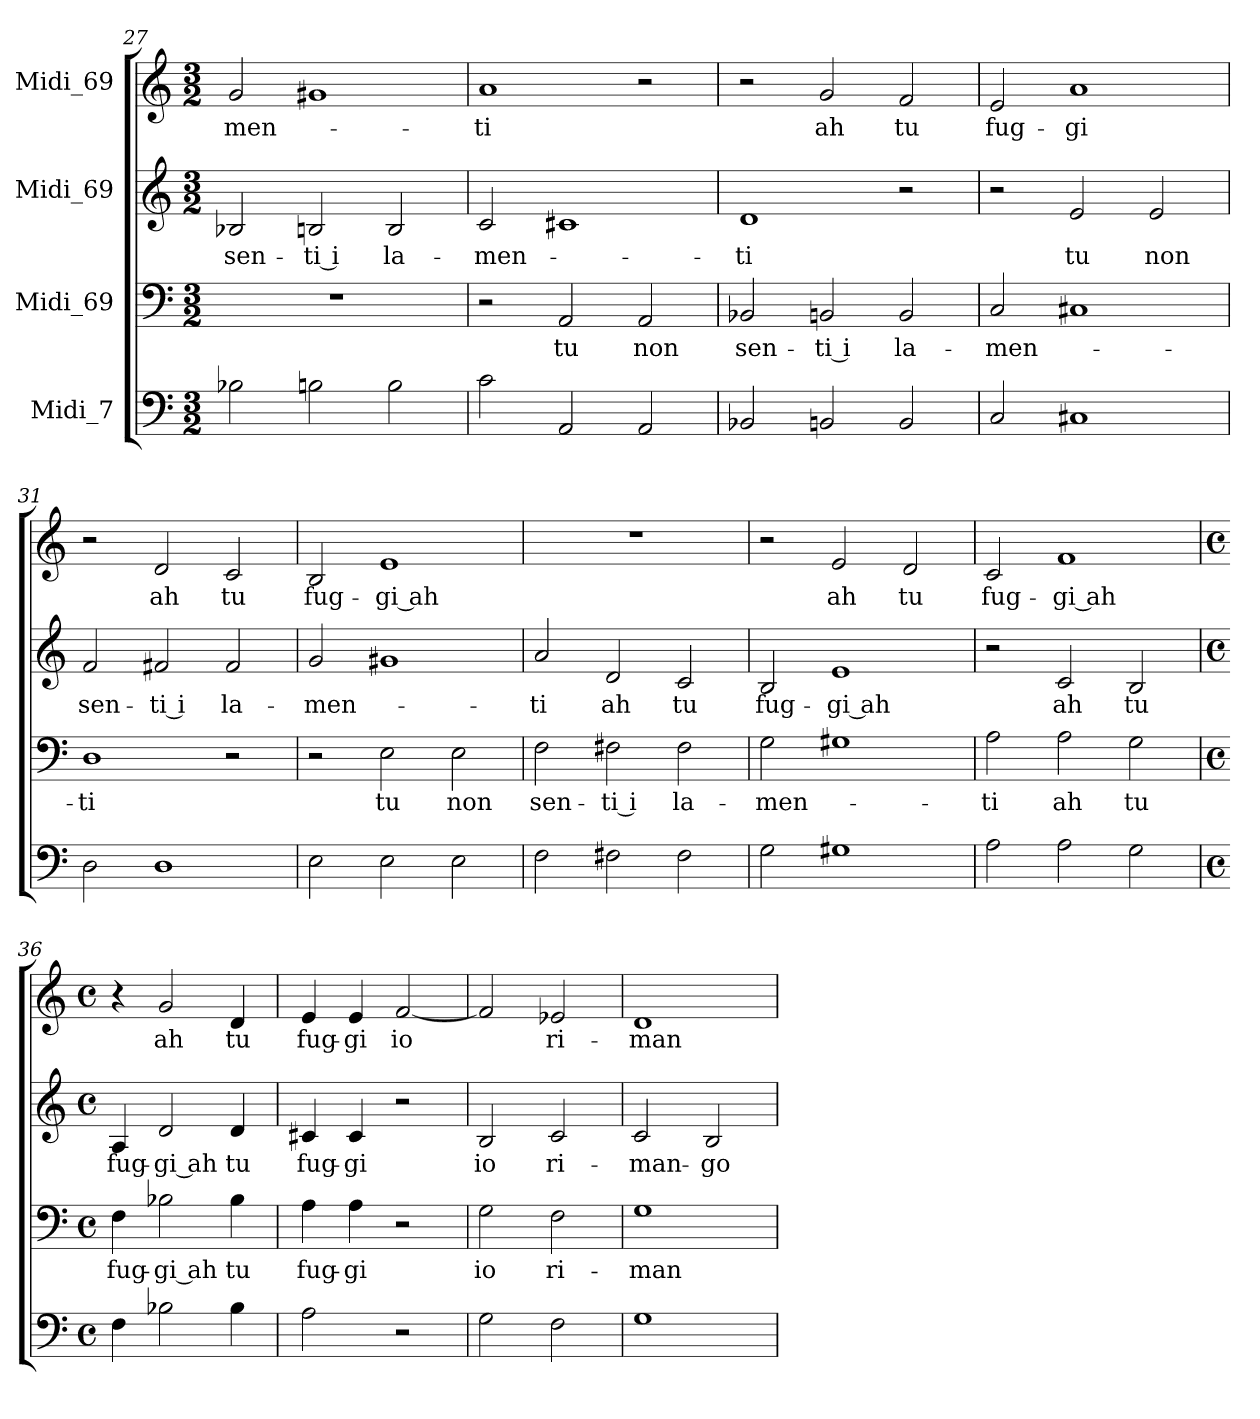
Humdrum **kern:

**kern	**kern	**text	**kern	**text	**kern	**text
*part4	*part3	*part3	*part2	*part2	*part1	*part1
*staff4	*staff3	*staff3	*staff2	*staff2	*staff1	*staff1
*I"Midi_7	*I"Midi_69	*	*I"Midi_69	*	*I"Midi_69	*
*clefF4	*clefF4	*	*clefG2	*	*clefG2	*
*k[]	*k[]	*	*k[]	*	*k[]	*
*C:	*C:	*	*C:	*	*C:	*
*M3/2	*M3/2	*	*M3/2	*	*M3/2	*
=27	=27	=27	=27	=27	=27	=27
!	!LO:N:vis=1	!	!	!LO:LY:b	!	!LO:LY:b
2B-X	1.r	.	2B-X	sen-	2g	-men-
!	!	!	!	!LO:LY:b	!	!
2Bn	.	.	2Bn	-ti i	1g#X	.
!	!	!	!	!LO:LY:b	!	!
2B	.	.	2B	la-	.	.
!!LO:LB:g=z
=28	=28	=28	=28	=28	=28	=28
!	!	!	!	!LO:LY:b	!	!LO:LY:b
2c	2r	.	2c	-men-	1a	-ti
!	!	!LO:LY:b	!	!	!	!
2AA	2AA	tu	1c#X	.	.	.
!	!	!LO:LY:b	!	!	!	!
2AA	2AA	non	.	.	2r	.
=29	=29	=29	=29	=29	=29	=29
!	!	!LO:LY:b	!	!LO:LY:b	!	!
2BB-X	2BB-X	sen-	1d	-ti	2r	.
!	!	!LO:LY:b	!	!	!	!LO:LY:b
2BBn	2BBn	-ti i	.	.	2g	ah
!	!	!LO:LY:b	!	!	!	!LO:LY:b
2BB	2BB	la-	2r	.	2f	tu
=30	=30	=30	=30	=30	=30	=30
!	!	!LO:LY:b	!	!	!	!LO:LY:b
2C	2C	-men-	2r	.	2e	fug-
!	!	!	!	!LO:LY:b	!	!LO:LY:b
1C#X	1C#X	.	2e	tu	1a	-gi
!	!	!	!	!LO:LY:b	!	!
.	.	.	2e	non	.	.
=31	=31	=31	=31	=31	=31	=31
!	!	!LO:LY:b	!	!LO:LY:b	!	!
2D	1D	-ti	2f	sen-	2r	.
!	!	!	!	!LO:LY:b	!	!LO:LY:b
1D	.	.	2f#X	-ti i	2d	ah
!	!	!	!	!LO:LY:b	!	!LO:LY:b
.	2r	.	2f#	la-	2c	tu
=32	=32	=32	=32	=32	=32	=32
!	!	!	!	!LO:LY:b	!	!LO:LY:b
2E	2r	.	2g	-men-	2B	fug-
!	!	!LO:LY:b	!	!	!	!LO:LY:b
2E	2E	tu	1g#X	.	1e	-gi ah
!	!	!LO:LY:b	!	!	!	!
2E	2E	non	.	.	.	.
=33	=33	=33	=33	=33	=33	=33
!	!	!LO:LY:b	!	!LO:LY:b	!LO:N:vis=1	!
2F	2F	sen-	2a	-ti	1.r	.
!	!	!LO:LY:b	!	!LO:LY:b	!	!
2F#X	2F#X	-ti i	2d	ah	.	.
!	!	!LO:LY:b	!	!LO:LY:b	!	!
2F#	2F#	la-	2c	tu	.	.
!!LO:LB:g=z
=34	=34	=34	=34	=34	=34	=34
!	!	!LO:LY:b	!	!LO:LY:b	!	!
2G	2G	-men-	2B	fug-	2r	.
!	!	!	!	!LO:LY:b	!	!LO:LY:b
1G#X	1G#X	.	1e	-gi ah	2e	ah
!	!	!	!	!	!	!LO:LY:b
.	.	.	.	.	2d	tu
=35	=35	=35	=35	=35	=35	=35
!	!	!LO:LY:b	!	!	!	!LO:LY:b
2A	2A	-ti	2r	.	2c	fug-
!	!	!LO:LY:b	!	!LO:LY:b	!	!LO:LY:b
2A	2A	ah	2c	ah	1f	-gi ah
!	!	!LO:LY:b	!	!LO:LY:b	!	!
2G	2G	tu	2B	tu	.	.
=36	=36	=36	=36	=36	=36	=36
*M4/4	*M4/4	*	*M4/4	*	*M4/4	*
*met(c)	*met(c)	*	*met(c)	*	*met(c)	*
!	!	!LO:LY:b	!	!LO:LY:b	!	!
4F	4F	fug-	4A	fug-	4r	.
!	!	!LO:LY:b	!	!LO:LY:b	!	!LO:LY:b
2B-X	2B-X	-gi ah	2d	-gi ah	2g	ah
!	!	!LO:LY:b	!	!LO:LY:b	!	!LO:LY:b
4B-	4B-	tu	4d	tu	4d	tu
=37	=37	=37	=37	=37	=37	=37
!	!	!LO:LY:b	!	!LO:LY:b	!	!LO:LY:b
2A	4A	fug-	4c#X	fug-	4e	fug-
!	!	!LO:LY:b	!	!LO:LY:b	!	!LO:LY:b
.	4A	-gi	4c#	-gi	4e	-gi
!	!	!	!	!	!	!LO:LY:b
2r	2r	.	2r	.	[2f	io
=38	=38	=38	=38	=38	=38	=38
!	!	!LO:LY:b	!	!LO:LY:b	!	!
2G	2G	io	2B	io	2f]	.
!	!	!LO:LY:b	!	!LO:LY:b	!	!LO:LY:b
2F	2F	ri-	2c	ri-	2e-X	ri-
=39	=39	=39	=39	=39	=39	=39
!	!	!LO:LY:b	!	!LO:LY:b	!	!LO:LY:b
1G	1G	-man-	2c	-man-	1d	-man-
!	!	!	!	!LO:LY:b	!	!
.	.	.	2B	-go	.	.
=	=	=	=	=	=	=
*-	*-	*-	*-	*-	*-	*-
